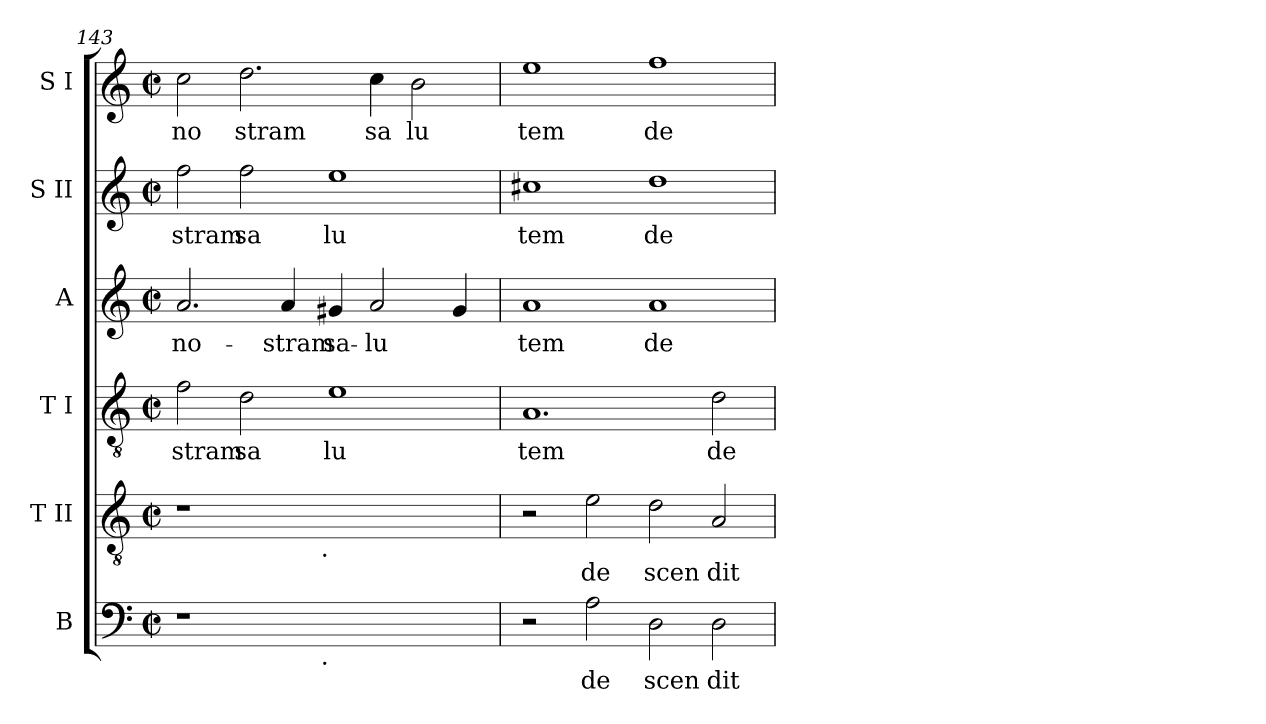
**kern	**text	**kern	**text	**kern	**text	**kern	**text	**kern	**text	**kern	**text
*part6	*part6	*part5	*part5	*part4	*part4	*part3	*part3	*part2	*part2	*part1	*part1
*staff6	*staff6	*staff5	*staff5	*staff4	*staff4	*staff3	*staff3	*staff2	*staff2	*staff1	*staff1
*I"B	*	*I"T II	*	*I"T I	*	*I"A	*	*I"S II	*	*I"S I	*
*I'B	*	*I'T II	*	*I'T I	*	*I'A	*	*I'S II	*	*I'S I	*
*clefF4	*	*clefGv2	*	*clefGv2	*	*clefG2	*	*clefG2	*	*clefG2	*
*k[]	*	*k[]	*	*k[]	*	*k[]	*	*k[]	*	*k[]	*
*C:	*	*C:	*	*C:	*	*C:	*	*C:	*	*C:	*
*M2/2	*	*M2/2	*	*M2/2	*	*M2/2	*	*M2/2	*	*M2/2	*
*met(c|)	*	*met(c|)	*	*met(c|)	*	*met(c|)	*	*met(c|)	*	*met(c|)	*
=143	=143	=143	=143	=143	=143	=143	=143	=143	=143	=143	=143
!	!	!	!	!	!LO:LY:b:cj	!	!LO:LY:b:cj	!	!LO:LY:b:cj	!	!LO:LY:b:cj
*^	*	*^	*	*	*	*	*	*	*	*	*
1r	2ryy	.	1r	2ryy	.	2f\	stram	2.a/	no-	2ff\	stram	2cc\	no
!	!	!	!	!	!	!	!LO:LY:b:cj	!	!	!	!LO:LY:b:cj	!	!LO:LY:b:cj
.	4ryy	.	.	4ryy	.	2d\	sa	.	.	2ff\	sa	2.dd\	stram
!	!	!	!	!	!	!	!	!	!LO:LY:b:cj	!	!	!	!
.	8...ryy	.	.	8...ryy	.	.	.	4a/	-stram	.	.	.	.
!	!	!	!	!LO:TX:b:t=.	!	!	!	!	!	!	!	!	!
!	!LO:TX:b:t=.	!	!	!	!	!	!	!	!	!	!	!	!
.	1ryy	.	.	1ryy	.	.	.	.	.	.	.	.	.
!	!	!	!	!	!	!	!LO:LY:b:cj	!	!LO:LY:b:cj	!	!LO:LY:b:cj	!	!
1ryy	.	.	1ryy	.	.	1e	lu	4g#X/	sa-	1ee	lu	.	.
!	!	!	!	!	!	!	!	!	!LO:LY:b:cj	!	!	!	!LO:LY:b:cj
.	.	.	.	.	.	.	.	2a/	-lu-	.	.	4cc\	sa
!	!	!	!	!	!	!	!	!	!	!	!	!	!LO:LY:b:cj
.	.	.	.	.	.	.	.	.	.	.	.	2b\	lu
!	!	!	!	!	!	!	!	!	!LO:LY:b:cj	!	!	!	!
.	.	.	.	.	.	.	.	4g#/	--	.	.	.	.
.	64ryy	.	.	64ryy	.	.	.	.	.	.	.	.	.
=144	=144	=144	=144	=144	=144	=144	=144	=144	=144	=144	=144	=144	=144
!	!	!	!	!	!	!	!LO:LY:b:cj	!	!LO:LY:b:cj	!	!LO:LY:b:cj	!	!LO:LY:b:cj
*v	*v	*	*	*	*	*	*	*	*	*	*	*	*
*	*	*v	*v	*	*	*	*	*	*	*	*	*
2r	.	2r	.	1.A	tem	1a	-tem	1cc#X	tem	1ee	tem
!	!LO:LY:b:cj	!	!LO:LY:b:cj	!	!	!	!	!	!	!	!
2A\	de	2e\	de	.	.	.	.	.	.	.	.
!	!LO:LY:b:cj	!	!LO:LY:b:cj	!	!	!	!LO:LY:b:cj	!	!LO:LY:b:cj	!	!LO:LY:b:cj
2D\	scen	2d\	scen	.	.	1a	de-	1dd	de	1ff	de
!	!LO:LY:b:cj	!	!LO:LY:b:cj	!	!LO:LY:b:cj	!	!	!	!	!	!
2D\	dit	2A/	dit	2d\	de	.	.	.	.	.	.
=	=	=	=	=	=	=	=	=	=	=	=
*-	*-	*-	*-	*-	*-	*-	*-	*-	*-	*-	*-
